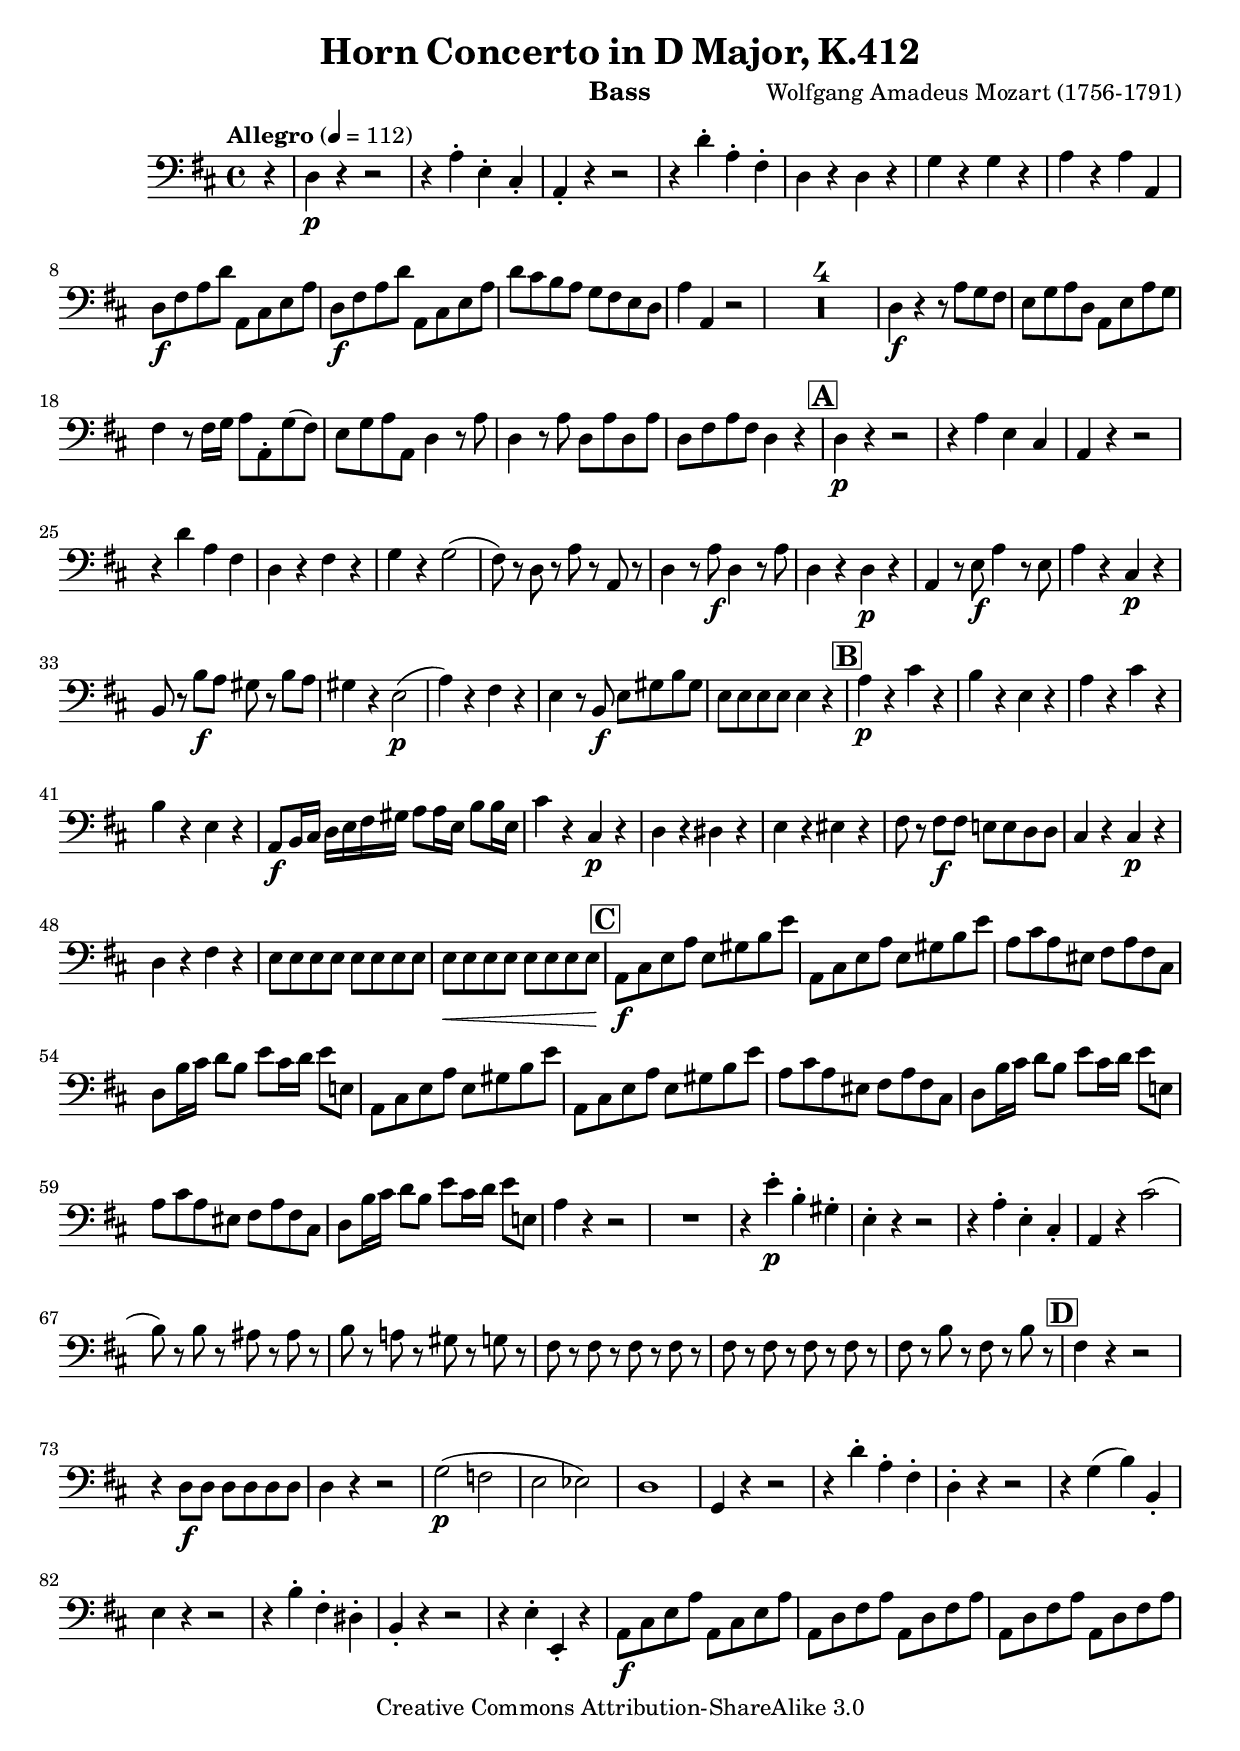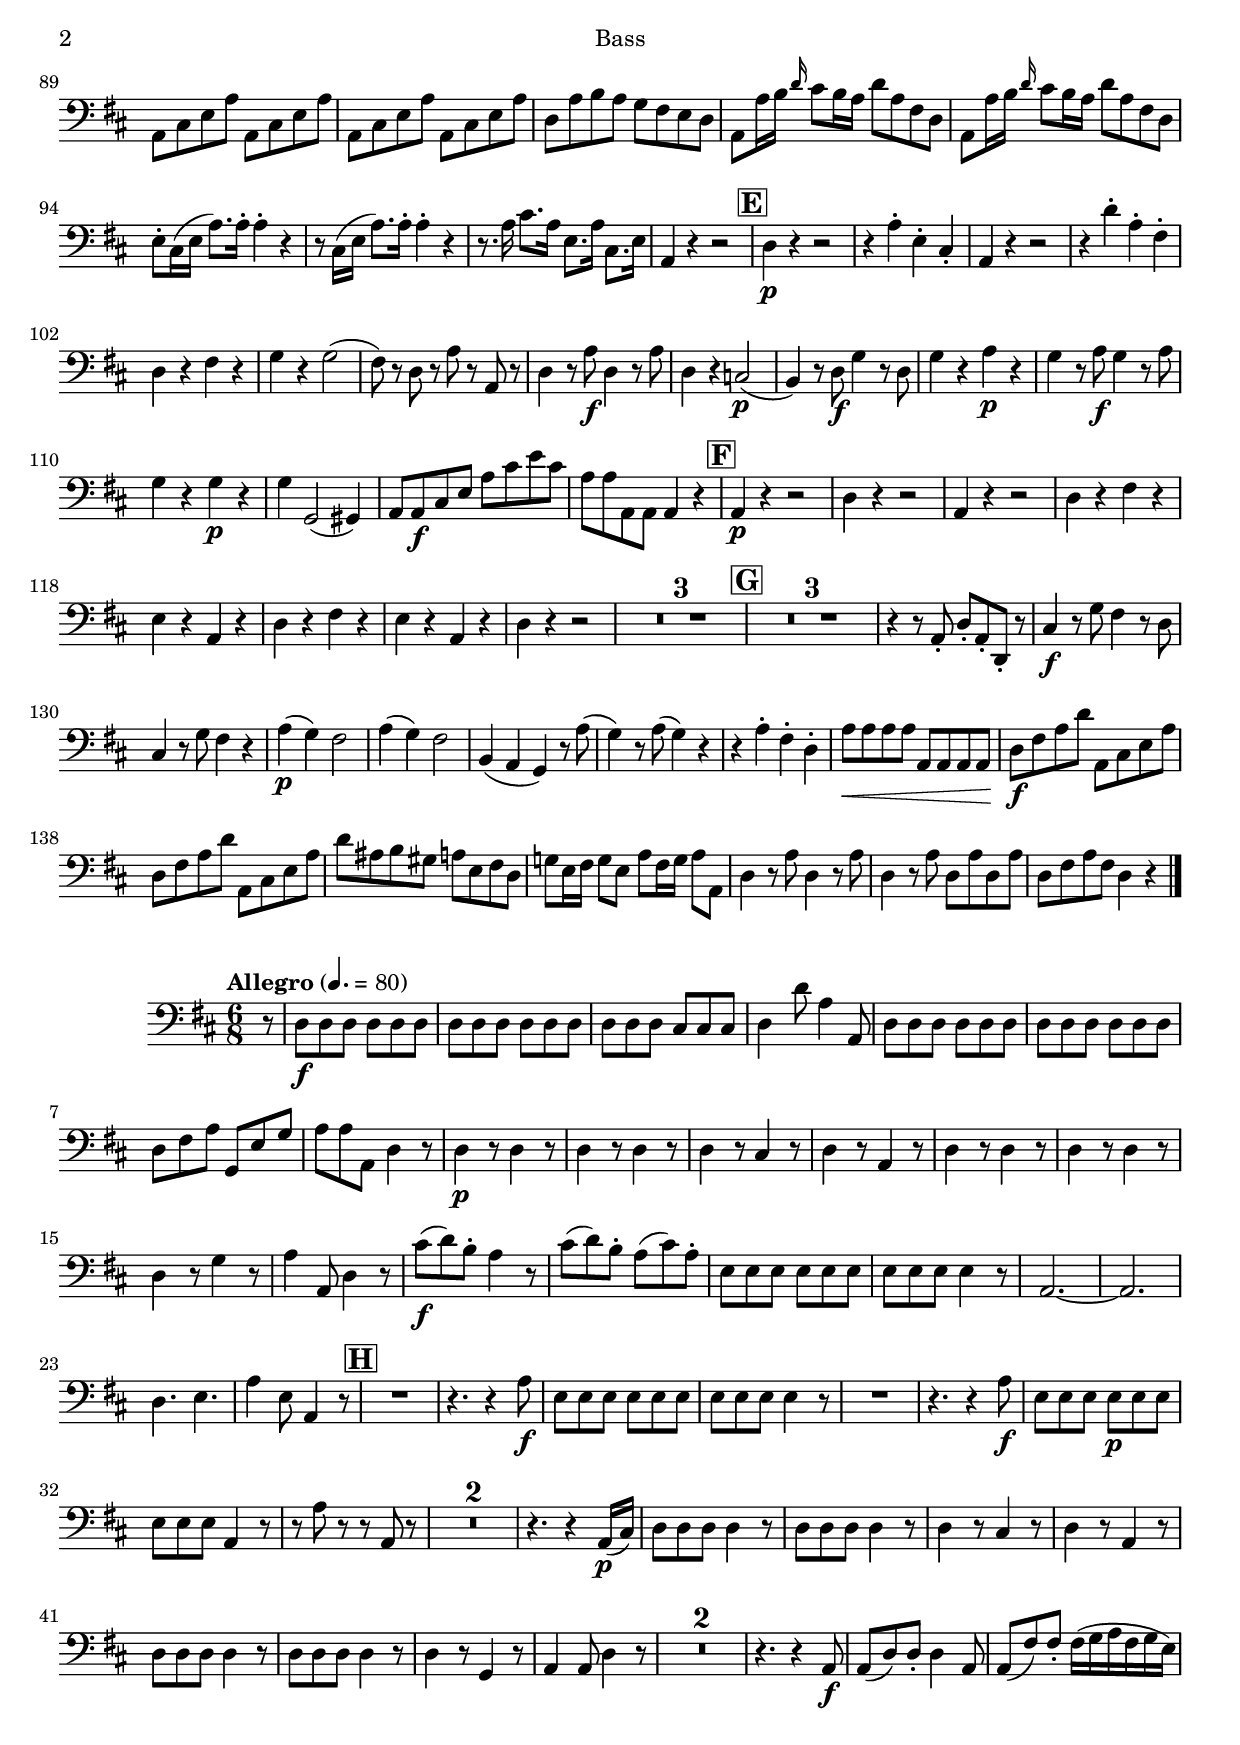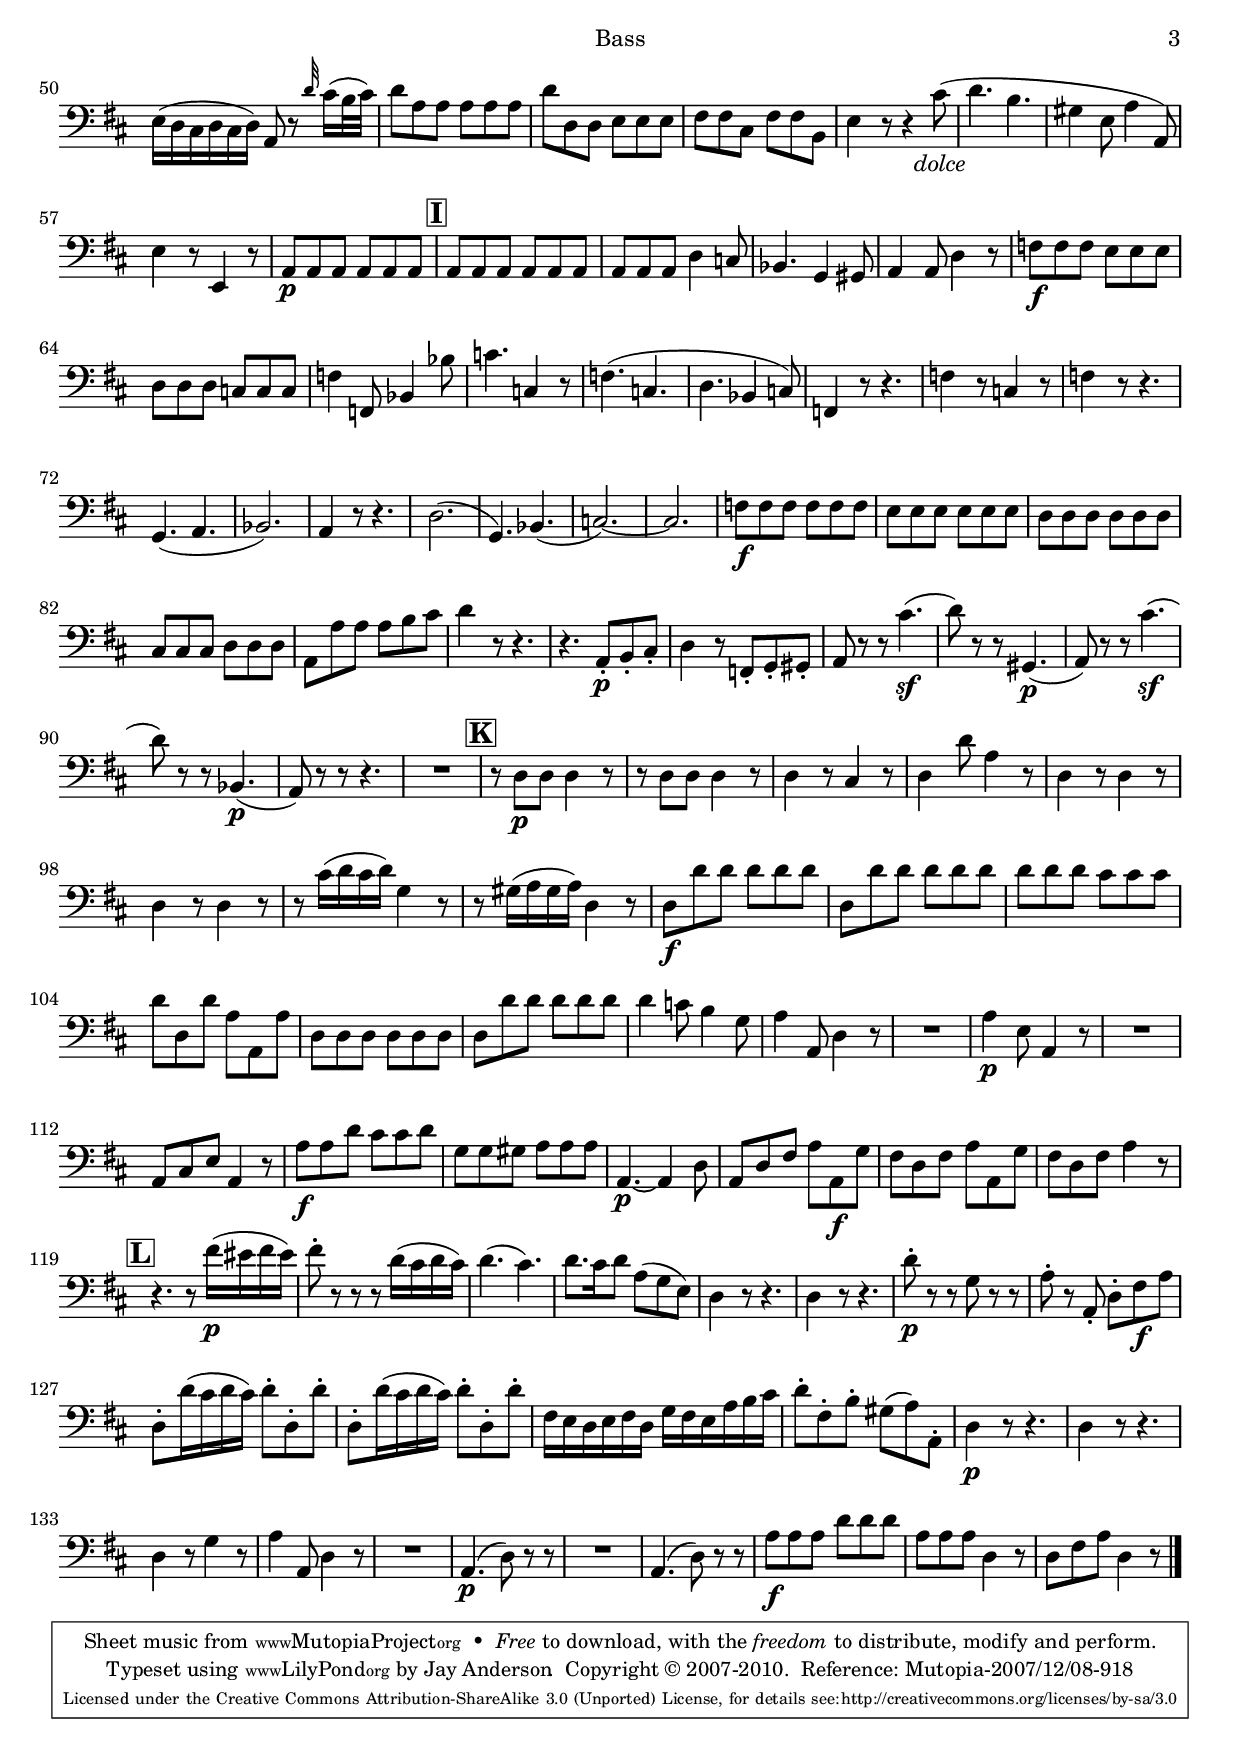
\version "2.13.10"

\include "defs.ily"
\version "2.13.10"

\include "defs.ily"

bassMvtI = \relative c
{
  \clef bass
  \key d \major
  r4
  d4\p r r2 |
  r4 a'-. e-. cis-. |
  a-. r r2 |
  r4 d'-. a-. fis-. |
  d r d r |
  g r g r |
  a r a a, |
  \repeat unfold 2
  {
    d8\f fis a d a, cis e a |
  }
  d cis b a g fis e d |
  a'4 a, r2 |
  R1*4 |
  d4\f r r8 a' g fis |
  e g a d, a e' a g |
  fis4 r8 fis16 g a8 a,-. g'( fis) |
  e g a a, d4 r8 a'8 |
  d,4 r8 a' d, a' d, a' |
  d, fis a fis d4 r |
  d4\p r r2 |

  r4 a' e cis |
  a r r2 |
  r4 d' a fis |
  d r fis r |
  g r g2( |
  fis8) r d r a' r a, r |
  d4 r8 a'8\f d,4 r8 a'8 |
  d,4 r d\p r |
  a r8 e'8\f a4 r8 e |
  a4 r cis,\p r |
  b8 r b'\f a gis r b a |
  gis4 r e2(\p |
  a4) r fis r |
  e r8 b\f e gis b gis |
  e e e e e4 r |
  a4\p r cis r |
  b r e, r |
  a r cis r |
  b r e, r |
  a,8\f b16 cis d e fis gis a8 a16 e b'8 b16 e, |
  cis'4 r cis,\p r |
  d r dis r |
  e r eis r |
  fis8 r fis\f fis e e d d |
  cis4 r cis\p r |
  d r fis r |
  \repeat unfold 8 e8 |
  e\< \repeat unfold 7 e8 |

  a,\f cis e a e gis b e |
  a,, cis e a e gis b e |
  a, cis a eis fis a fis cis |
  d8 b'16 cis d8 b e cis16 d e8 e, |
  a, cis e a e gis b e |
  a,, cis e a e gis b e |
  a, cis a eis fis a fis cis |
  d8 b'16 cis d8 b e cis16 d e8 e, |
  a cis a eis fis a fis cis |
  d8 b'16 cis d8 b e cis16 d e8 e, |
  a4 r r2 |
  R1 |
  r4 e'4-.\p b-. gis-. |
  e-. r r2 |
  r4 a-. e-. cis-. |
  a r cis'2( |
  b8) r b r ais r ais r |
  b r a r gis r g r |
  \repeat unfold 8 {fis r} |
  fis r b r fis r b r |
  fis4 r r2 |
  r4 d8\f d d d d d |
  d4 r r2 |
  g2(\p f | e ees) |
  d1 |

  g,4 r r2 |
  r4 d''-. a-. fis-. |
  d-. r r2 |
  r4 g( b) b,-. |
  e r r2 |
  r4 b'-. fis-. dis-. |
  b-. r r2 |
  r4 e-. e,-. r |

  a8\f cis e a a, cis e a |
  \repeat unfold 4 {a, d fis a} |
  \repeat unfold 4 {a, cis e a} |
  d, a' b a g fis e d |
  \repeat unfold 2
  {
    a8 a'16 b \grace d16 cis8 b16 a d8 a fis d |
  }
  e8-. cis16( e a8.) a16-. a4-. r |
  r8 cis,16( e a8.) a16-. a4-. r |
  r8. a16 cis8. a16 e8. a16 cis,8. e16 |
  a,4 r r2 |

  d4\p r r2 |
  r4 a'-. e-. cis-. |
  a r r2 |
  r4 d'-. a-. fis-. |
  d r fis r |
  g r g2( |
  fis8) r d r a' r a, r |
  d4 r8 a'\f d,4 r8 a' |
  d,4 r c2(\p |
  b4) r8 d\f g4 r8 d |
  g4 r a\p r |
  g r8 a\f g4 r8 a |
  g4 r g\p r |
  g g,2( gis4) |
  a8 a\f cis e a cis e cis |
  a a a, a a4 r |
  a4\p r r2 |
  d4 r r2 |
  a4 r r2 |

  \repeat unfold 2
  {
    d4 r fis r |
    e r a, r |
  }
  d4 r r2 |
  R1*6 |
  r4 r8 a-. d-. a-. d,-. r |
  cis'4\f r8 g' fis4 r8 d |
  cis4 r8 g' fis4 r |
  a4(\p g) fis2 |
  a4( g) fis2 |
  b,4( a g) r8 a'( |
  g4) r8 a( g4) r4 |
  r a-. fis-. d-. |
  a'8\< a a a a, a a a |
  d\f fis a d a, cis e a |
  d, fis a d a, cis e a |
  d ais b gis a e fis d |
  g e16 fis g8 e a fis16 g a8 a, |
  d4 r8 a' d,4 r8 a' |
  d,4 r8 a' d, a' d, a' |
  d, fis a fis d4 r |
}

bassMvtII = \relative c
{
  \clef bass
  \key d \major
  r8
  d\f \repeat unfold 14 d cis cis cis |
  d4 d'8 a4 a,8 |
  \repeat unfold 12 d8 |
  d fis a g, e' g |
  a a a, d4 r8 |
  d4\p r8 \repeat unfold 4 {d4 r8} cis4 r8 |
  d4 r8 a4 r8 |
  \repeat unfold 5 {d4 r8} g4 r8 |
  a4 a,8 d4 r8 |

  cis'(\f d) b-. a4 r8 |
  cis( d) b-. a( cis) a-. |
  \repeat unfold 9 e8 e4 r8 |
  a,2.~ | a |
  d4. e |
  a4 e8 a,4 r8 |
  R2. |
  r4. r4 a'8\f |
  \repeat unfold 9 e8 e4 r8 |
  R2. |
  r4. r4 a8\f |
  e8 e e e\p e e |
  e e e a,4 r8 |
  r8 a' r r a, r |
  R2.*2 |
  r4. r4 a16(\p cis) |
  \repeat unfold 2 {d8 d d d4 r8} |
  d4 r8 cis4 r8 |
  d4 r8 a4 r8 |
  \repeat unfold 2 {d8 d d d4 r8} |
  d4 r8 g,4 r8 |
  a4 a8 d4 r8 |

  R2.*2 |
  r4. r4 a8\f |
  a( d) d-. d4 a8 |
  a( fis') fis-. fis16( g a fis g e) |
  e( d cis d cis d) a8 r \grace d'32 cis16( b32 cis) |
  d8 a a a a a |
  d d, d e e e |
  fis fis cis fis fis b, |
  e4 r8 r4 cis'8(\dolce |
  d4.( b |
  gis4 e8 a4 a,8) |
  e'4 r8 e,4 r8 |
  a8\p \repeat unfold 14 a d4 c8 |
  bes4. g4 gis8 |
  a4 a8 d4 r8 |
  f8\f f f e e e |
  d d d c c c |
  f4 f,8 bes4 bes'8 |
  c4. c,4 r8 |

  f4.( c |
  d bes4 c8) |
  f,4 r8 r4. |
  f'4 r8 c4 r8 |
  f4 r8 r4. |
  g,4.( a |
  bes2.) |
  a4 r8 r4. |
  d2.( |
  g,4.) bes( |
  c2.~) | c |
  f8\f f f f f f |
  \repeat unfold 6 e |
  \repeat unfold 6 d |
  cis cis cis d d d |
  a a' a a b cis |
  d4 r8 r4. |
  r4. a,8-.\p b-. cis-. |
  d4 r8 f,-. g-. gis-. |
  a r r cis'4.(\sf |
  d8) r r gis,,4.(\p |
  a8) r r cis'4.(\sf |
  d8) r r bes,4.(\p |
  a8) r r r4. |
  R2. |
  r8 d\p d d4 r8 |
  r8 d d d4 r8 |
  d4 r8 cis4 r8 |
  d4 d'8 a4 r8 |
  \repeat unfold 4 {d,4 r8} |
  r8 cis'16( d cis d) g,4 r8 |
  r8 gis16( a gis a) d,4 r8 |

  d8\f d' d d d d |
  d,8 d' d d d d |
  d d d cis cis cis |
  d d, d' a a, a' |
  d, d d d d d |
  d8 d' d d d d |
  d4 c8 b4 g8 |
  a4 a,8 d4 r8 |

  R2. |
  a'4\p e8 a,4 r8 |
  R2. |
  a8 cis e a,4 r8 |
  a'\f a d cis cis d |
  g, g gis a a a |
  a,4.~\p a4 d8 |
  a d fis a a,\f g' |
  fis d fis a a, g' |
  fis d fis a4 r8 |

  r4. r8 fis'16(\p eis fis eis) |
  fis8-. r r r d16( cis d cis) |
  d4.( cis) |
  d8. cis16 d8 a( g e) |
  d4 r8 r4. |
  d4 r8 r4. |
  d'8-.\p r r g, r r |
  a-. r a,-. d-. fis\f a |
  \repeat unfold 2 {d,-. d'16( cis d cis) d8-. d,-. d'-. |}
  fis,16 e d e fis d g fis e a b cis |
  d8-. fis,-. b-. gis( a) a,-. |
  d4\p r8 r4. |
  d4 r8 r4. |
  d4 r8 g4 r8 |
  a4 a,8 d4 r8 |
  R2. |
  a4.(\p d8) r r |
  R2. |
  a4.( d8) r r |
  a'8\f a a d d d |
  a a a d,4 r8 |
  d fis a d,4 r8 |
}



instrument = "Bass"

\book
{
  \include "header.ily"
  \score
  {
    \new Staff
    {
      << \bassMvtI \outlineMvtI >>
    }
  }
  \score
  {
    \new Staff
    {
      << \bassMvtII \outlineMvtII >>
    }
  }
}

